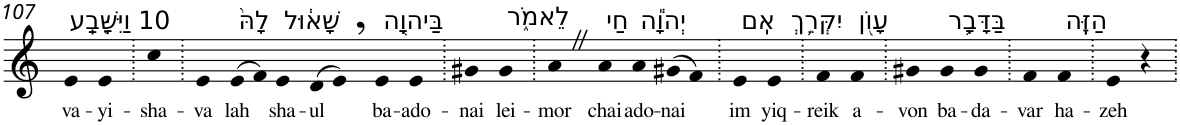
**kern	**text
*part1	*part1
*staff1	*staff1
*I"Piano	*
*I'Pno	*
!!LO:PB:g=z
*clefG2	*
*k[]	*
=107	=107
!LO:TX:a:t=10 וַיִּשָּׁ֤בַֽע	!
!	!LO:LY:b
4e	va-
!	!LO:LY:b
4e	-yi-
=108.	=108.
!	!LO:LY:b
4cc	-sha-
=109.	=109.
!	!LO:LY:b
4e	-va
!LO:TX:a:t=לָהּ֙	!
!	!LO:LY:b
(>8e	lah
8f)	.
!LO:TX:a:t=שָׁא֔וּל	!
!	!LO:LY:b
4e	sha-
!	!LO:LY:b
(>8d	-ul
8e,)	.
!LO:TX:a:t=בַּיהוָ֖ה	!
!	!LO:LY:b
4e	ba-
!	!LO:LY:b
4e	-ado-
=110.	=110.
!	!LO:LY:b
4g#X	-nai
!LO:TX:a:t=לֵאמֹ֑ר	!
!	!LO:LY:b
4g#	lei-
=111.	=111.
!	!LO:LY:b
4aZ	-mor
!LO:TX:a:t=חַי	!
!	!LO:LY:b
4a	chai
!LO:TX:a:t=יְהוָ֕ה	!
!	!LO:LY:b
4a	ado-
!	!LO:LY:b
(>8g#X	-nai
8f)	.
=112.	=112.
!LO:TX:a:t=אִֽם	!
!	!LO:LY:b
4e	im
!LO:TX:a:t=יִקְּרֵ֥ךְ	!
!	!LO:LY:b
4e	yiq-
=113.	=113.
!	!LO:LY:b
4f	-reik
!LO:TX:a:t=עָוֺ֖ן	!
!	!LO:LY:b
4f	a-
=114.	=114.
!	!LO:LY:b
4g#X	-von
!LO:TX:a:t=בַּדָּבָ֥ר	!
!	!LO:LY:b
4g#	ba-
!	!LO:LY:b
4g#	-da-
=115.	=115.
!	!LO:LY:b
4f	-var
!LO:TX:a:t=הַזֶּֽה	!
!	!LO:LY:b
4f	ha-
=116.	=116.
!	!LO:LY:b
4e	-zeh
4r	.
=.	=.
*-	*-
